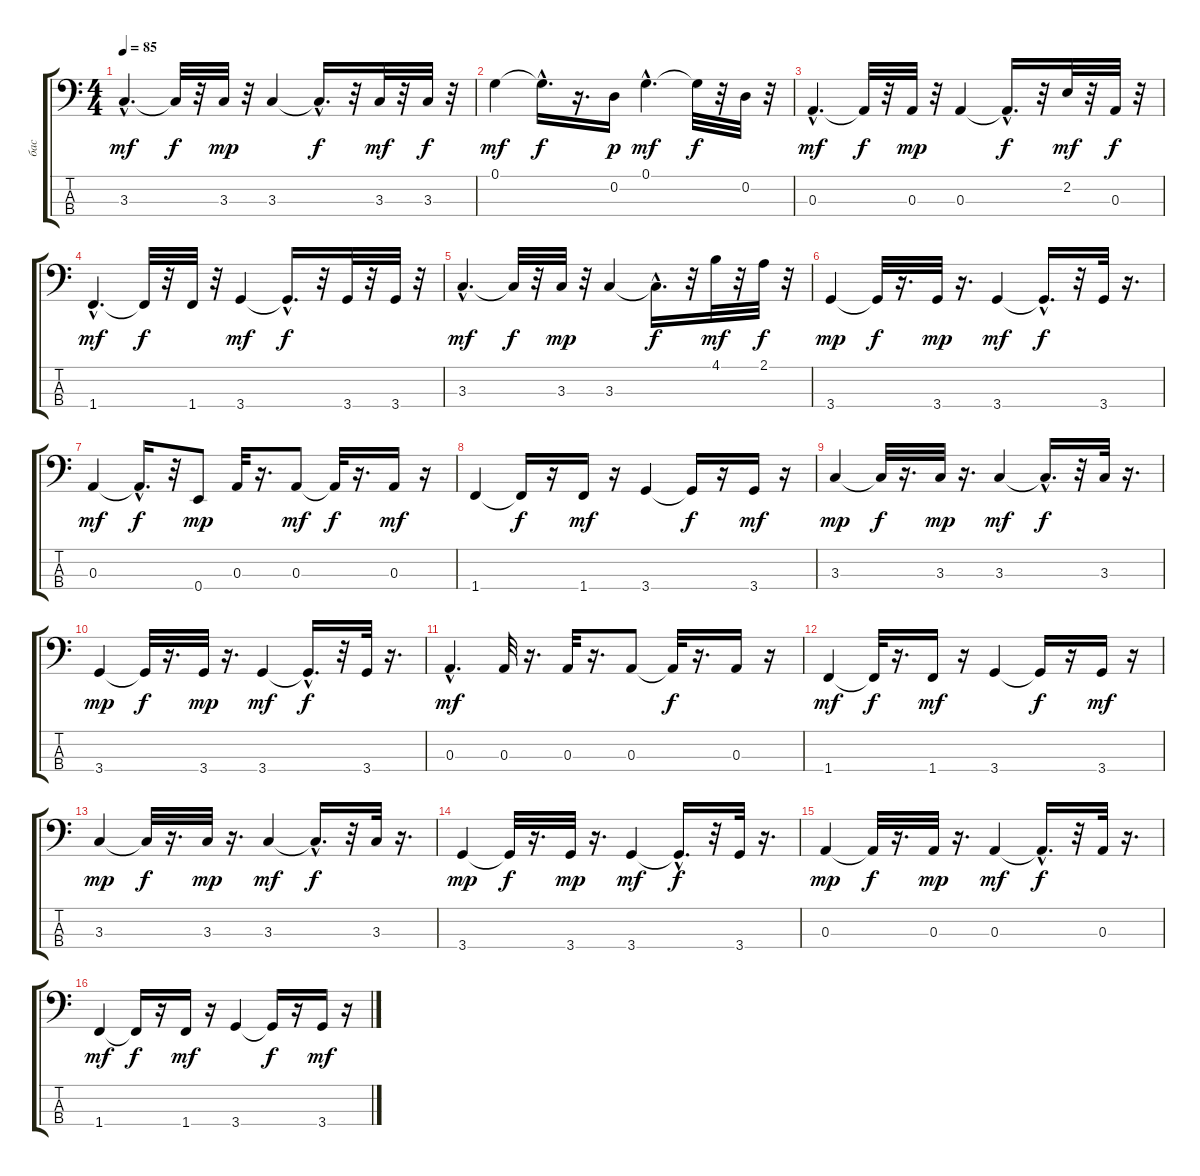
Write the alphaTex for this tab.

\track ("бас" "бас") {instrument fretlessbass}
\staff {score tabs}
\tuning (G2 D2 A1 E1) {hide}
\ts (4 4)
\tempo 85
\clef f4
\ks c
3.3{hac}.4{d dy mf instrument fretlessbass} 3.3{t}.32{dy f} r.32 3.3.32{dy mp} r.32 3.3.4 3.3{hac t}.16{d dy f} r.32 3.3.32{dy mf} r.32 3.3.32{dy f} r.32 |
0.1.4{dy mf} 0.1{hac t}.16{d dy f} r.16{d} 0.2.16{dy p} 0.1{hac}.4{d dy mf} 0.1{t}.32{dy f} r.32 0.2.32 r.32 |
0.3{hac}.4{d dy mf} 0.3{t}.32{dy f} r.32 0.3.32{dy mp} r.32 0.3.4 0.3{hac t}.16{d dy f} r.32 2.2.32{dy mf} r.32 0.3.32{dy f} r.32 |
1.4{hac}.4{d dy mf} 1.4{t}.32{dy f} r.32 1.4.32 r.32 3.4.4{dy mf} 3.4{hac t}.16{d dy f} r.32 3.4.32 r.32 3.4.32 r.32 |
3.3{hac}.4{d dy mf} 3.3{t}.32{dy f} r.32 3.3.32{dy mp} r.32 3.3.4 3.3{hac t}.16{d dy f} r.32 4.1.32{dy mf} r.32 2.1.32{dy f} r.32 |
3.4.4{dy mp} 3.4{t}.32{dy f} r.16{d} 3.4.32{dy mp} r.16{d} 3.4.4{dy mf} 3.4{hac t}.16{d dy f} r.32 3.4.32 r.16{d} |
0.3.4{dy mf} 0.3{hac t}.16{d dy f} r.32 0.4.8{dy mp} 0.3.32 r.16{d} 0.3.8{dy mf} 0.3{t}.32{dy f} r.16{d} 0.3.16{dy mf} r.16 |
1.4.4 1.4{t}.16{dy f} r.16 1.4.16{dy mf} r.16 3.4.4 3.4{t}.16{dy f} r.16 3.4.16{dy mf} r.16 |
3.3.4{dy mp} 3.3{t}.32{dy f} r.16{d} 3.3.32{dy mp} r.16{d} 3.3.4{dy mf} 3.3{hac t}.16{d dy f} r.32 3.3.32 r.16{d} |
3.4.4{dy mp} 3.4{t}.32{dy f} r.16{d} 3.4.32{dy mp} r.16{d} 3.4.4{dy mf} 3.4{hac t}.16{d dy f} r.32 3.4.32 r.16{d} |
0.3{hac}.4{d dy mf} 0.3.32 r.16{d} 0.3.32 r.16{d} 0.3.8 0.3{t}.32{dy f} r.16{d} 0.3.16 r.16 |
1.4.4{dy mf} 1.4{t}.32{dy f} r.16{d} 1.4.16{dy mf} r.16 3.4.4 3.4{t}.16{dy f} r.16 3.4.16{dy mf} r.16 |
3.3.4{dy mp} 3.3{t}.32{dy f} r.16{d} 3.3.32{dy mp} r.16{d} 3.3.4{dy mf} 3.3{hac t}.16{d dy f} r.32 3.3.32 r.16{d} |
3.4.4{dy mp} 3.4{t}.32{dy f} r.16{d} 3.4.32{dy mp} r.16{d} 3.4.4{dy mf} 3.4{hac t}.16{d dy f} r.32 3.4.32 r.16{d} |
0.3.4{dy mp} 0.3{t}.32{dy f} r.16{d} 0.3.32{dy mp} r.16{d} 0.3.4{dy mf} 0.3{hac t}.16{d dy f} r.32 0.3.32 r.16{d} |
1.4.4{dy mf} 1.4{t}.16{dy f} r.16 1.4.16{dy mf} r.16 3.4.4 3.4{t}.16{dy f} r.16 3.4.16{dy mf} r.16
